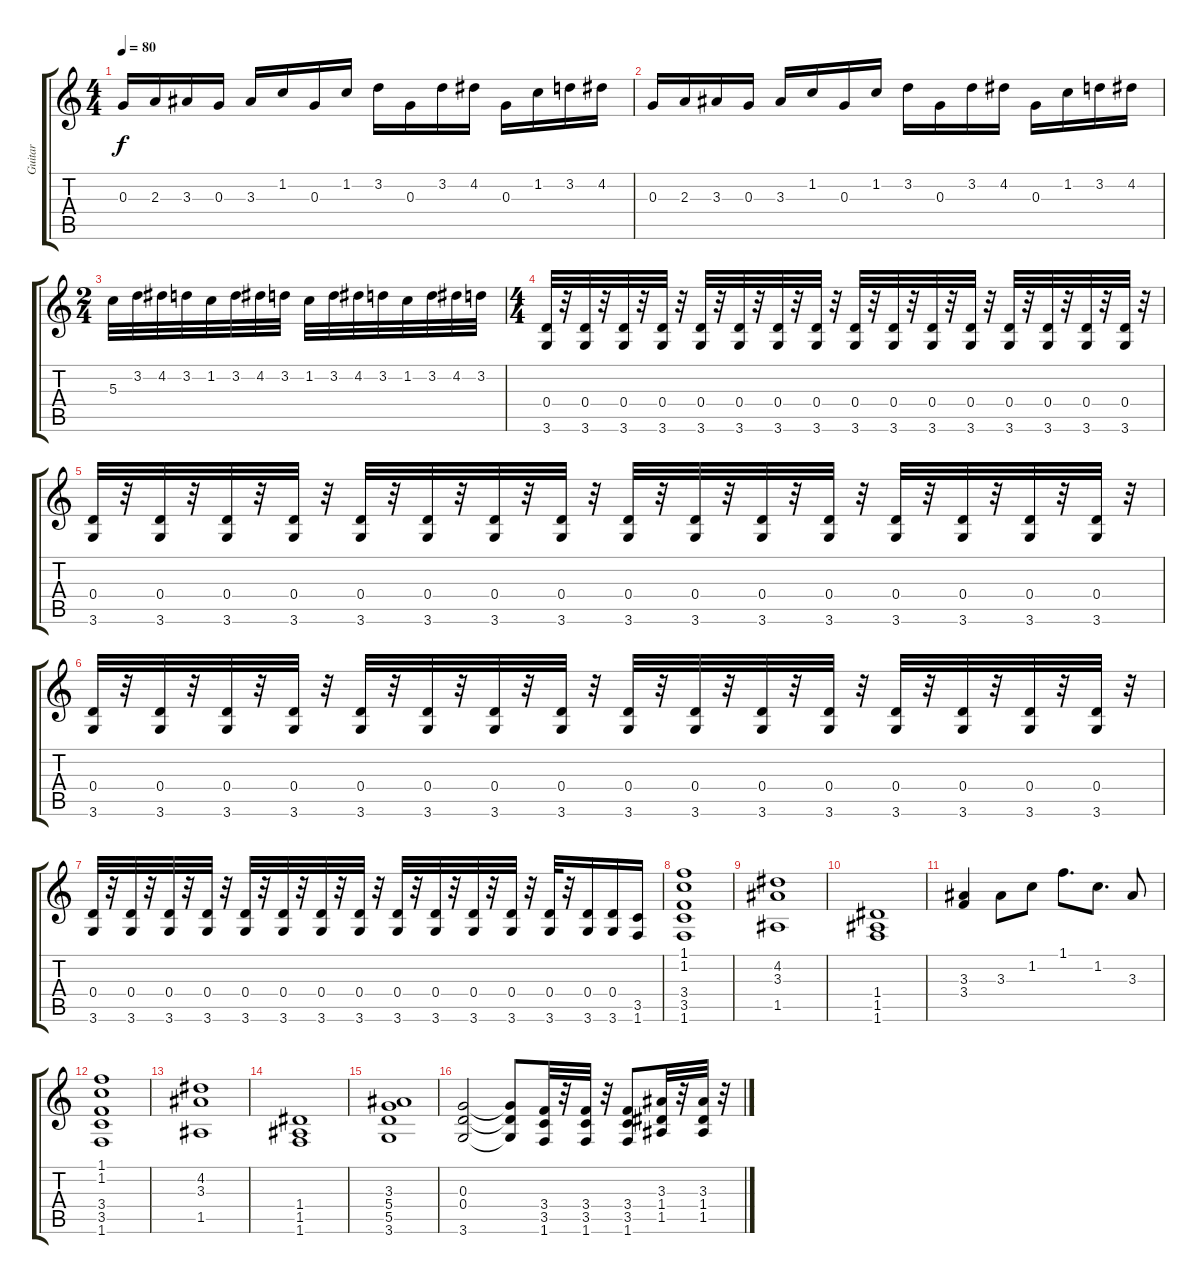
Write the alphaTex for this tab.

\track ("Guitar" "Guitar") {instrument distortionguitar}
\staff {score tabs}
\tuning (E4 B3 G3 D3 A2 E2) {hide}
\ts (4 4)
\tempo 80
\clef g2
\ks c
0.3.16{dy f} 2.3.16 3.3.16 0.3.16 3.3.16 1.2.16 0.3.16 1.2.16 3.2.16 0.3.16 3.2.16 4.2.16 0.3.16 1.2.16 3.2.16 4.2.16 |
0.3.16 2.3.16 3.3.16 0.3.16 3.3.16 1.2.16 0.3.16 1.2.16 3.2.16 0.3.16 3.2.16 4.2.16 0.3.16 1.2.16 3.2.16 4.2.16 |
\ts (2 4)
5.3.32 3.2.32 4.2.32 3.2.32 1.2.32 3.2.32 4.2.32 3.2.32 1.2.32 3.2.32 4.2.32 3.2.32 1.2.32 3.2.32 4.2.32 3.2.32 |
\ts (4 4)
(0.4 3.6).32 r.32 (0.4 3.6).32 r.32 (0.4 3.6).32 r.32 (0.4 3.6).32 r.32 (0.4 3.6).32 r.32 (0.4 3.6).32 r.32 (0.4 3.6).32 r.32 (0.4 3.6).32 r.32 (0.4 3.6).32 r.32 (0.4 3.6).32 r.32 (0.4 3.6).32 r.32 (0.4 3.6).32 r.32 (0.4 3.6).32 r.32 (0.4 3.6).32 r.32 (0.4 3.6).32 r.32 (0.4 3.6).32 r.32 |
(0.4 3.6).32 r.32 (0.4 3.6).32 r.32 (0.4 3.6).32 r.32 (0.4 3.6).32 r.32 (0.4 3.6).32 r.32 (0.4 3.6).32 r.32 (0.4 3.6).32 r.32 (0.4 3.6).32 r.32 (0.4 3.6).32 r.32 (0.4 3.6).32 r.32 (0.4 3.6).32 r.32 (0.4 3.6).32 r.32 (0.4 3.6).32 r.32 (0.4 3.6).32 r.32 (0.4 3.6).32 r.32 (0.4 3.6).32 r.32 |
(0.4 3.6).32 r.32 (0.4 3.6).32 r.32 (0.4 3.6).32 r.32 (0.4 3.6).32 r.32 (0.4 3.6).32 r.32 (0.4 3.6).32 r.32 (0.4 3.6).32 r.32 (0.4 3.6).32 r.32 (0.4 3.6).32 r.32 (0.4 3.6).32 r.32 (0.4 3.6).32 r.32 (0.4 3.6).32 r.32 (0.4 3.6).32 r.32 (0.4 3.6).32 r.32 (0.4 3.6).32 r.32 (0.4 3.6).32 r.32 |
(0.4 3.6).32 r.32 (0.4 3.6).32 r.32 (0.4 3.6).32 r.32 (0.4 3.6).32 r.32 (0.4 3.6).32 r.32 (0.4 3.6).32 r.32 (0.4 3.6).32 r.32 (0.4 3.6).32 r.32 (0.4 3.6).32 r.32 (0.4 3.6).32 r.32 (0.4 3.6).32 r.32 (0.4 3.6).32 r.32 (0.4 3.6).32 r.32 (0.4 3.6).16 (0.4 3.6).16 (3.5 1.6).16 |
(1.1 1.2 3.4 3.5 1.6).1 |
(4.2 3.3 1.5).1 |
(1.4 1.5 1.6).1 |
(3.3 3.4).4 3.3.8 1.2.8 1.1.8{d} 1.2.8{d} 3.3.8 |
(1.1 1.2 3.4 3.5 1.6).1 |
(4.2 3.3 1.5).1 |
(1.4 1.5 1.6).1 |
(3.3 5.4 5.5 3.6).1 |
(0.3 0.4 3.6).2 (0.3{t} 0.4{t} 3.6{t}).8 (3.4 3.5 1.6).32 r.32 (3.4 3.5 1.6).32 r.32 (3.4 3.5 1.6).8 (3.3 1.4 1.5).32 r.32 (3.3 1.4 1.5).32 r.32
